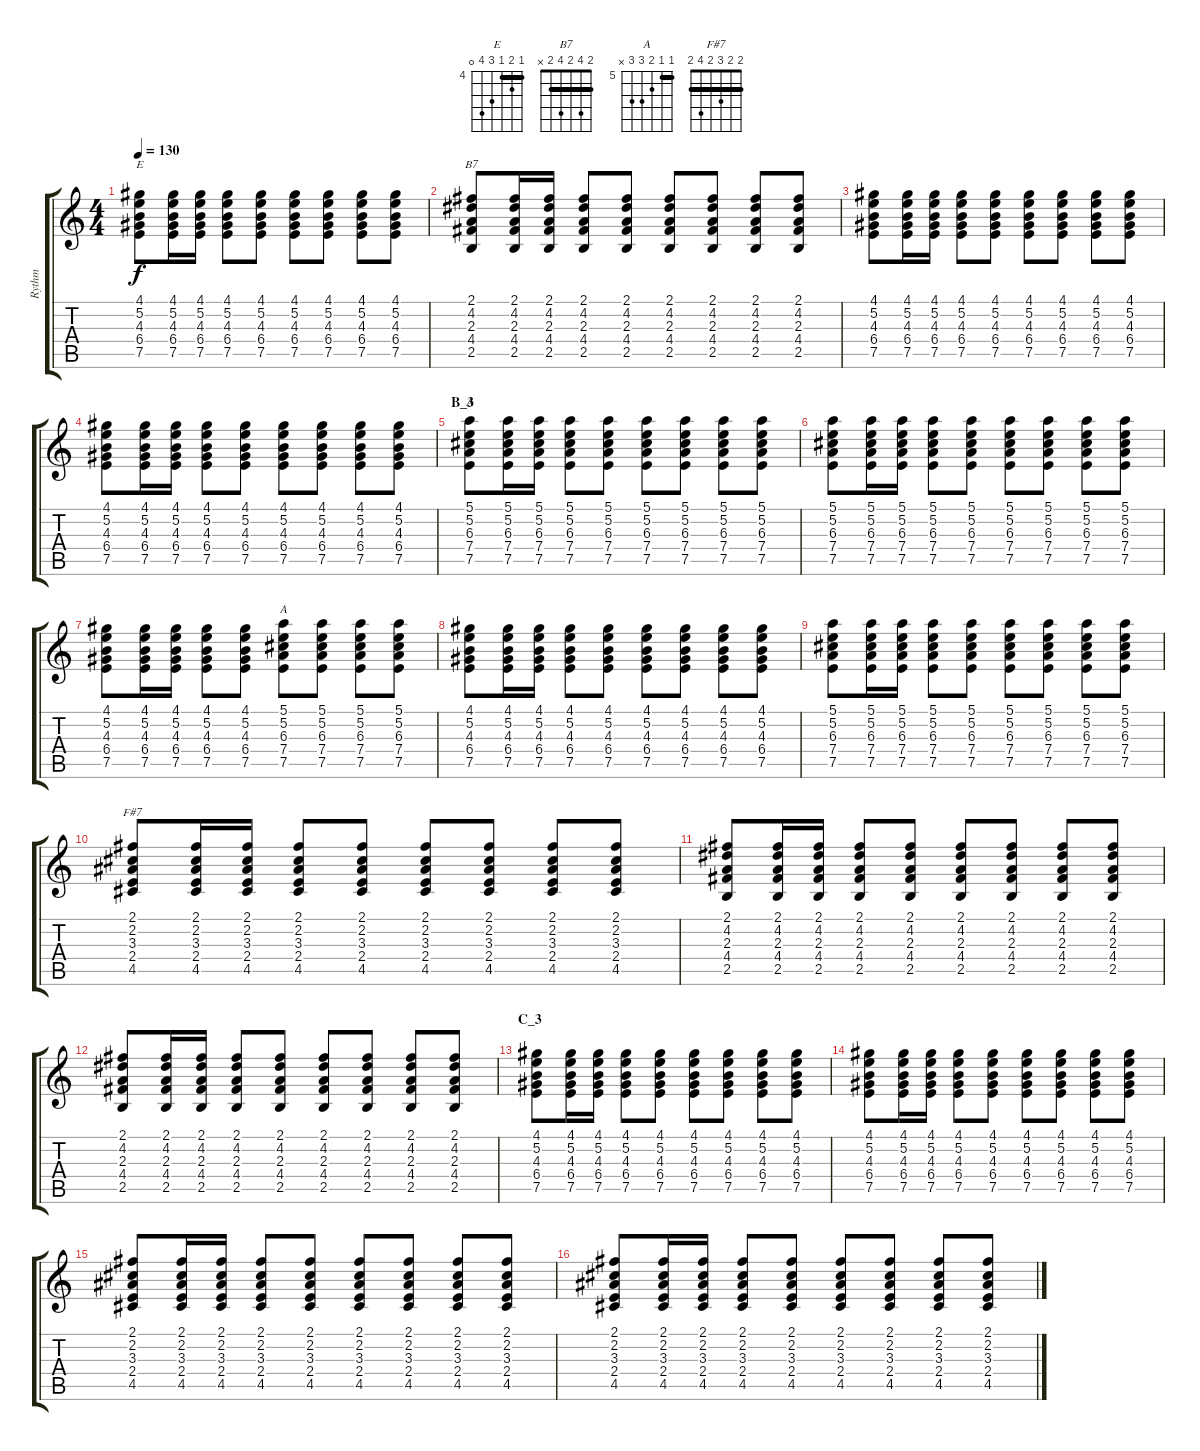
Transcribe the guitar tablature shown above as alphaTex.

\track ("Rythm" "Rythm") {instrument acousticguitarnylon}
\staff {score tabs}
\tuning (E4 B3 G3 D3 A2 E2) {hide}
\chord ("E" 4 5 4 6 7 0) {firstfret 4 barre 4}
\chord ("B7" 2 4 2 4 2 x) {barre 2}
\chord ("A" 5 5 6 7 7 5) {firstfret 5 barre 5}
\chord ("A" 5 5 6 7 7 x) {firstfret 5 barre 5}
\chord ("F#7" 2 2 3 2 4 2) {barre 2}
\ts (4 4)
\tempo 130
\clef g2
\ks c
(4.1 5.2 4.3 6.4 7.5).8{ch "E" dy f} (4.1 5.2 4.3 6.4 7.5).16 (4.1 5.2 4.3 6.4 7.5).16 (4.1 5.2 4.3 6.4 7.5).8 (4.1 5.2 4.3 6.4 7.5).8 (4.1 5.2 4.3 6.4 7.5).8 (4.1 5.2 4.3 6.4 7.5).8 (4.1 5.2 4.3 6.4 7.5).8 (4.1 5.2 4.3 6.4 7.5).8 |
(2.1 4.2 2.3 4.4 2.5).8{ch "B7"} (2.1 4.2 2.3 4.4 2.5).16 (2.1 4.2 2.3 4.4 2.5).16 (2.1 4.2 2.3 4.4 2.5).8 (2.1 4.2 2.3 4.4 2.5).8 (2.1 4.2 2.3 4.4 2.5).8 (2.1 4.2 2.3 4.4 2.5).8 (2.1 4.2 2.3 4.4 2.5).8 (2.1 4.2 2.3 4.4 2.5).8 |
(4.1 5.2 4.3 6.4 7.5).8 (4.1 5.2 4.3 6.4 7.5).16 (4.1 5.2 4.3 6.4 7.5).16 (4.1 5.2 4.3 6.4 7.5).8 (4.1 5.2 4.3 6.4 7.5).8 (4.1 5.2 4.3 6.4 7.5).8 (4.1 5.2 4.3 6.4 7.5).8 (4.1 5.2 4.3 6.4 7.5).8 (4.1 5.2 4.3 6.4 7.5).8 |
(4.1 5.2 4.3 6.4 7.5).8 (4.1 5.2 4.3 6.4 7.5).16 (4.1 5.2 4.3 6.4 7.5).16 (4.1 5.2 4.3 6.4 7.5).8 (4.1 5.2 4.3 6.4 7.5).8 (4.1 5.2 4.3 6.4 7.5).8 (4.1 5.2 4.3 6.4 7.5).8 (4.1 5.2 4.3 6.4 7.5).8 (4.1 5.2 4.3 6.4 7.5).8 |
\section ("" "B_3")
(5.1 5.2 6.3 7.4 7.5).8{ch "A"} (5.1 5.2 6.3 7.4 7.5).16 (5.1 5.2 6.3 7.4 7.5).16 (5.1 5.2 6.3 7.4 7.5).8 (5.1 5.2 6.3 7.4 7.5).8 (5.1 5.2 6.3 7.4 7.5).8 (5.1 5.2 6.3 7.4 7.5).8 (5.1 5.2 6.3 7.4 7.5).8 (5.1 5.2 6.3 7.4 7.5).8 |
(5.1 5.2 6.3 7.4 7.5).8 (5.1 5.2 6.3 7.4 7.5).16 (5.1 5.2 6.3 7.4 7.5).16 (5.1 5.2 6.3 7.4 7.5).8 (5.1 5.2 6.3 7.4 7.5).8 (5.1 5.2 6.3 7.4 7.5).8 (5.1 5.2 6.3 7.4 7.5).8 (5.1 5.2 6.3 7.4 7.5).8 (5.1 5.2 6.3 7.4 7.5).8 |
(4.1 5.2 4.3 6.4 7.5).8 (4.1 5.2 4.3 6.4 7.5).16 (4.1 5.2 4.3 6.4 7.5).16 (4.1 5.2 4.3 6.4 7.5).8 (4.1 5.2 4.3 6.4 7.5).8 (5.1 5.2 6.3 7.4 7.5).8{ch "A"} (5.1 5.2 6.3 7.4 7.5).8 (5.1 5.2 6.3 7.4 7.5).8 (5.1 5.2 6.3 7.4 7.5).8 |
(4.1 5.2 4.3 6.4 7.5).8 (4.1 5.2 4.3 6.4 7.5).16 (4.1 5.2 4.3 6.4 7.5).16 (4.1 5.2 4.3 6.4 7.5).8 (4.1 5.2 4.3 6.4 7.5).8 (4.1 5.2 4.3 6.4 7.5).8 (4.1 5.2 4.3 6.4 7.5).8 (4.1 5.2 4.3 6.4 7.5).8 (4.1 5.2 4.3 6.4 7.5).8 |
(5.1 5.2 6.3 7.4 7.5).8 (5.1 5.2 6.3 7.4 7.5).16 (5.1 5.2 6.3 7.4 7.5).16 (5.1 5.2 6.3 7.4 7.5).8 (5.1 5.2 6.3 7.4 7.5).8 (5.1 5.2 6.3 7.4 7.5).8 (5.1 5.2 6.3 7.4 7.5).8 (5.1 5.2 6.3 7.4 7.5).8 (5.1 5.2 6.3 7.4 7.5).8 |
(2.1 2.2 3.3 2.4 4.5).8{ch "F#7"} (2.1 2.2 3.3 2.4 4.5).16 (2.1 2.2 3.3 2.4 4.5).16 (2.1 2.2 3.3 2.4 4.5).8 (2.1 2.2 3.3 2.4 4.5).8 (2.1 2.2 3.3 2.4 4.5).8 (2.1 2.2 3.3 2.4 4.5).8 (2.1 2.2 3.3 2.4 4.5).8 (2.1 2.2 3.3 2.4 4.5).8 |
(2.1 4.2 2.3 4.4 2.5).8 (2.1 4.2 2.3 4.4 2.5).16 (2.1 4.2 2.3 4.4 2.5).16 (2.1 4.2 2.3 4.4 2.5).8 (2.1 4.2 2.3 4.4 2.5).8 (2.1 4.2 2.3 4.4 2.5).8 (2.1 4.2 2.3 4.4 2.5).8 (2.1 4.2 2.3 4.4 2.5).8 (2.1 4.2 2.3 4.4 2.5).8 |
(2.1 4.2 2.3 4.4 2.5).8 (2.1 4.2 2.3 4.4 2.5).16 (2.1 4.2 2.3 4.4 2.5).16 (2.1 4.2 2.3 4.4 2.5).8 (2.1 4.2 2.3 4.4 2.5).8 (2.1 4.2 2.3 4.4 2.5).8 (2.1 4.2 2.3 4.4 2.5).8 (2.1 4.2 2.3 4.4 2.5).8 (2.1 4.2 2.3 4.4 2.5).8 |
\section ("" "C_3")
(4.1 5.2 4.3 6.4 7.5).8 (4.1 5.2 4.3 6.4 7.5).16 (4.1 5.2 4.3 6.4 7.5).16 (4.1 5.2 4.3 6.4 7.5).8 (4.1 5.2 4.3 6.4 7.5).8 (4.1 5.2 4.3 6.4 7.5).8 (4.1 5.2 4.3 6.4 7.5).8 (4.1 5.2 4.3 6.4 7.5).8 (4.1 5.2 4.3 6.4 7.5).8 |
(4.1 5.2 4.3 6.4 7.5).8 (4.1 5.2 4.3 6.4 7.5).16 (4.1 5.2 4.3 6.4 7.5).16 (4.1 5.2 4.3 6.4 7.5).8 (4.1 5.2 4.3 6.4 7.5).8 (4.1 5.2 4.3 6.4 7.5).8 (4.1 5.2 4.3 6.4 7.5).8 (4.1 5.2 4.3 6.4 7.5).8 (4.1 5.2 4.3 6.4 7.5).8 |
(2.1 2.2 3.3 2.4 4.5).8 (2.1 2.2 3.3 2.4 4.5).16 (2.1 2.2 3.3 2.4 4.5).16 (2.1 2.2 3.3 2.4 4.5).8 (2.1 2.2 3.3 2.4 4.5).8 (2.1 2.2 3.3 2.4 4.5).8 (2.1 2.2 3.3 2.4 4.5).8 (2.1 2.2 3.3 2.4 4.5).8 (2.1 2.2 3.3 2.4 4.5).8 |
(2.1 2.2 3.3 2.4 4.5).8 (2.1 2.2 3.3 2.4 4.5).16 (2.1 2.2 3.3 2.4 4.5).16 (2.1 2.2 3.3 2.4 4.5).8 (2.1 2.2 3.3 2.4 4.5).8 (2.1 2.2 3.3 2.4 4.5).8 (2.1 2.2 3.3 2.4 4.5).8 (2.1 2.2 3.3 2.4 4.5).8 (2.1 2.2 3.3 2.4 4.5).8
